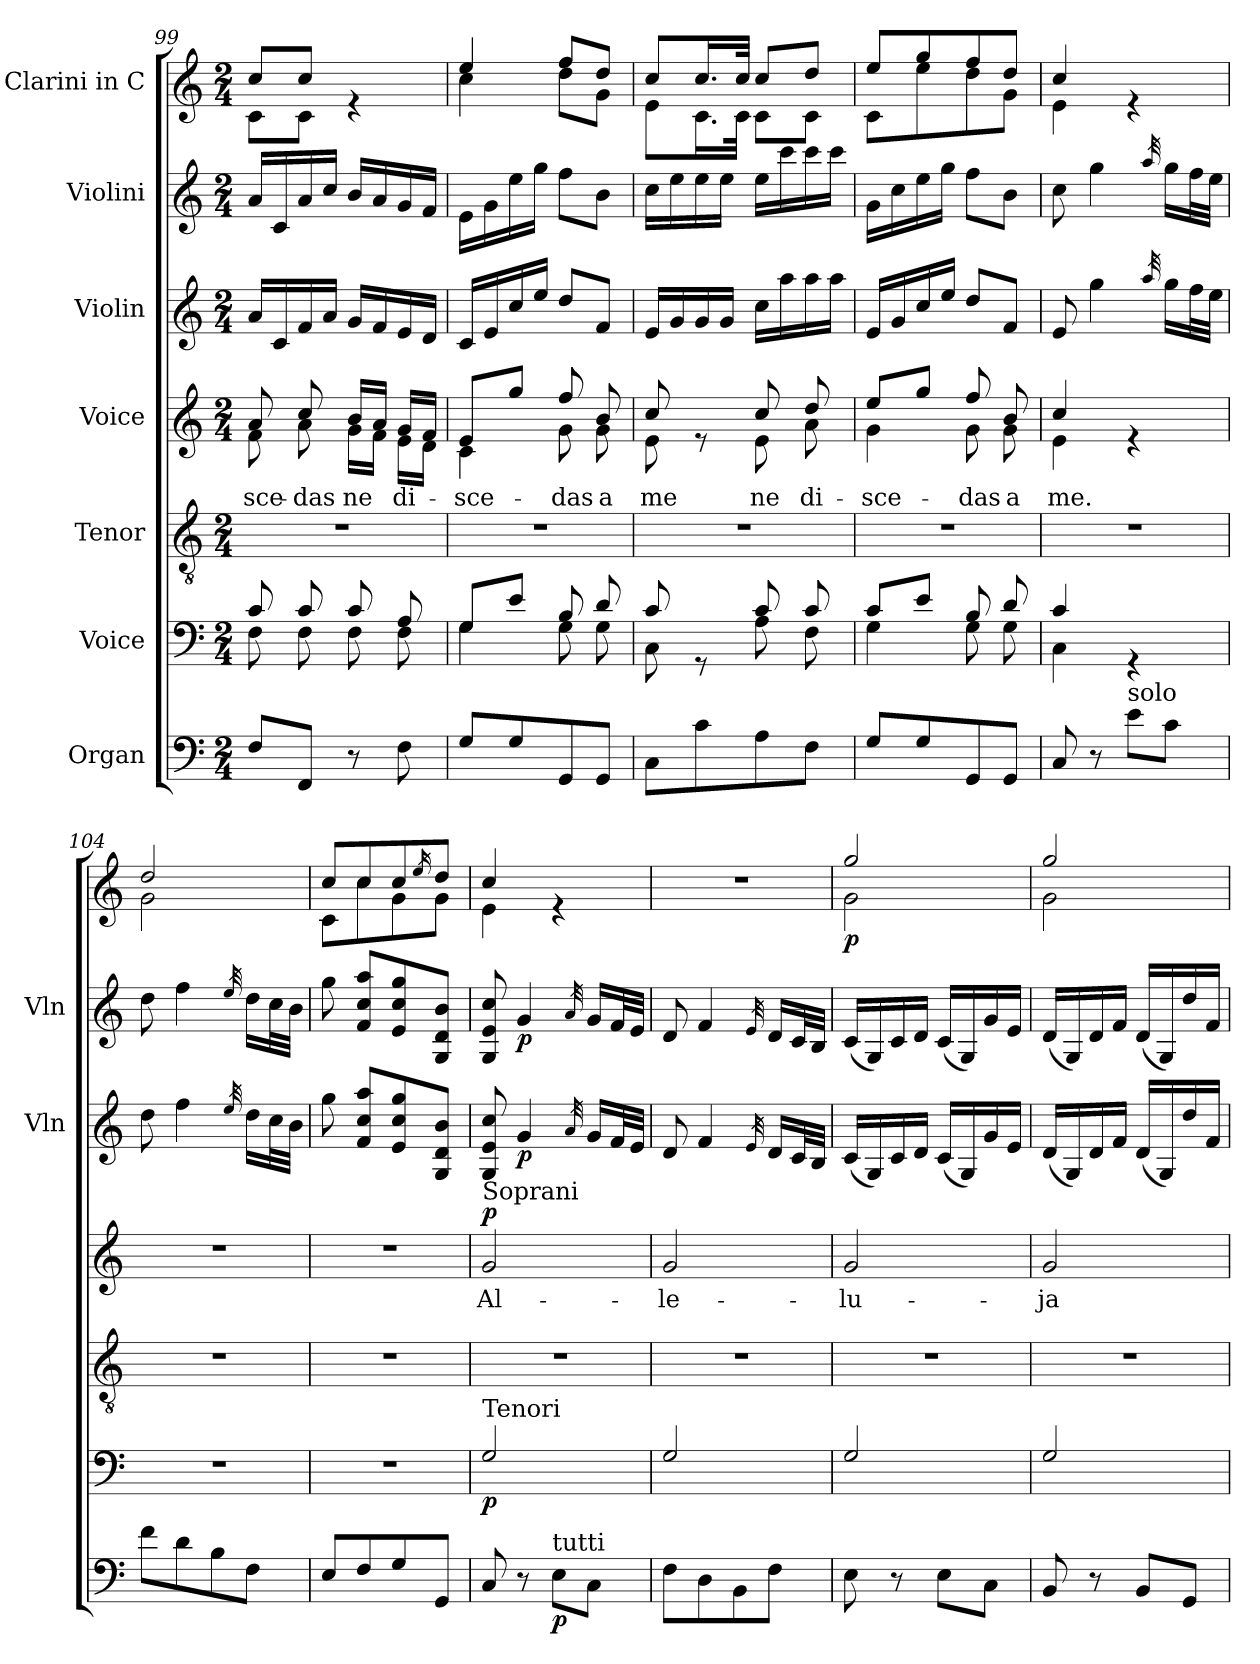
**kern	**dynam	**kern	**dynam	**kern	**kern	**text	**dynam	**kern	**dynam	**kern	**dynam	**kern	**dynam
*part7	*part7	*part6	*part6	*part5	*part4	*part4	*part4	*part3	*part3	*part2	*part2	*part1	*part1
*staff7	*staff7	*staff6	*staff6	*staff5	*staff4	*staff4	*staff4	*staff3	*staff3	*staff2	*staff2	*staff1	*staff1
*I"Organ	*	*I"Voice	*	*I"Tenor	*I"Voice	*	*	*I"Violin	*	*I"Violini	*	*I"Clarini in C	*
*	*	*	*	*	*	*	*	*I'Vln	*	*I'Vln	*	*	*
*clefF4	*	*clefF4	*	*clefGv2	*clefG2	*	*	*clefG2	*	*clefG2	*	*clefG2	*
*k[]	*	*k[]	*	*k[]	*k[]	*	*	*k[]	*	*k[]	*	*k[]	*
*M2/4	*	*M2/4	*	*M2/4	*M2/4	*	*	*M2/4	*	*M2/4	*	*M2/4	*
=99	=99	=99	=99	=99	=99	=99	=99	=99	=99	=99	=99	=99	=99
*	*	*^	*	*	*	*	*	*	*	*	*	*	*
!	!	!	!	!	!	!	!LO:LY:b	!	!	!	!	!	!	!
*	*	*	*	*	*	*^	*	*	*	*	*	*	*^	*
8F/L	.	8c/	8F\	.	2r	8a/	8f\	-sce-	.	16a/LL	.	16a/LL	.	8cc/L	8c\L	.
.	.	.	.	.	.	.	.	.	.	16c/	.	16c/	.	.	.	.
!	!	!	!	!	!	!	!	!LO:LY:b	!	!	!	!	!	!	!	!
8FF/J	.	8c/	8F\	.	.	8cc/	8a\	-das	.	16f/	.	16a/	.	8cc/J	8c\J	.
.	.	.	.	.	.	.	.	.	.	16a/JJ	.	16cc/JJ	.	.	.	.
!	!	!	!	!	!	!	!	!LO:LY:b	!	!	!	!	!	!	!	!
8r	.	8c/	8F\	.	.	16b/LL	16g\LL	ne	.	16g/LL	.	16b/LL	.	4re	4ryy	.
.	.	.	.	.	.	16a/JJ	16f\JJ	.	.	16f/	.	16a/	.	.	.	.
!	!	!	!	!	!	!	!	!LO:LY:b	!	!	!	!	!	!	!	!
8F\	.	8A/	8F\	.	.	16g/LL	16e\LL	di-	.	16e/	.	16g/	.	.	.	.
.	.	.	.	.	.	16f/JJ	16d\JJ	.	.	16d/JJ	.	16f/JJ	.	.	.	.
=100	=100	=100	=100	=100	=100	=100	=100	=100	=100	=100	=100	=100	=100	=100	=100	=100
!	!	!	!	!	!	!	!	!LO:LY:b	!	!	!	!	!	!	!	!
8G/L	.	8G/L	4G\	.	2r	8e/L	4c\	-sce-	.	16c/LL	.	16e\LL	.	4ee/	4cc\	.
.	.	.	.	.	.	.	.	.	.	16e/	.	16g\	.	.	.	.
8G/	.	8e/J	.	.	.	8gg/J	.	.	.	16cc/	.	16ee\	.	.	.	.
.	.	.	.	.	.	.	.	.	.	16ee/JJ	.	16gg\JJ	.	.	.	.
!	!	!	!	!	!	!	!	!LO:LY:b	!	!	!	!	!	!	!	!
8GG/	.	8B/	8G\	.	.	8ff/	8g\	-das	.	8dd/L	.	8ff\L	.	8ff/L	8dd\L	.
!	!	!	!	!	!	!	!	!LO:LY:b	!	!	!	!	!	!	!	!
8GG/J	.	8d/	8G\	.	.	8b/	8g\	a	.	8f/J	.	8b\J	.	8dd/J	8g\J	.
=101	=101	=101	=101	=101	=101	=101	=101	=101	=101	=101	=101	=101	=101	=101	=101	=101
!	!	!	!	!	!	!	!	!LO:LY:b	!	!	!	!	!	!	!	!
8C\L	.	8c/	8C\	.	2r	8cc/	8e\	me	.	16e/LL	.	16cc\LL	.	8cc/L	8e\L	.
.	.	.	.	.	.	.	.	.	.	16g/	.	16ee\	.	.	.	.
8c\	.	8rGG	8ryy	.	.	8re	8ryy	.	.	16g/	.	16ee\	.	16.cc/L	16.c\L	.
.	.	.	.	.	.	.	.	.	.	16g/JJ	.	16ee\JJ	.	.	.	.
.	.	.	.	.	.	.	.	.	.	.	.	.	.	32cc/JJk	32c\JJk	.
!	!	!	!	!	!	!	!	!LO:LY:b	!	!	!	!	!	!	!	!
8A\	.	8c/	8A\	.	.	8cc/	8e\	ne	.	16cc\LL	.	16ee\LL	.	8cc/L	8c\L	.
.	.	.	.	.	.	.	.	.	.	16aa\	.	16ccc\	.	.	.	.
!	!	!	!	!	!	!	!	!LO:LY:b	!	!	!	!	!	!	!	!
8F\J	.	8c/	8F\	.	.	8dd/	8a\	di-	.	16aa\	.	16ccc\	.	8dd/J	8c\J	.
.	.	.	.	.	.	.	.	.	.	16aa\JJ	.	16ccc\JJ	.	.	.	.
=102	=102	=102	=102	=102	=102	=102	=102	=102	=102	=102	=102	=102	=102	=102	=102	=102
!	!	!	!	!	!	!	!	!LO:LY:b	!	!	!	!	!	!	!	!
8G/L	.	8c/L	4G\	.	2r	8ee/L	4g\	-sce-	.	16e/LL	.	16g\LL	.	8ee/L	8c\L	.
.	.	.	.	.	.	.	.	.	.	16g/	.	16cc\	.	.	.	.
8G/	.	8e/J	.	.	.	8gg/J	.	.	.	16cc/	.	16ee\	.	8gg/	8ee\	.
.	.	.	.	.	.	.	.	.	.	16ee/JJ	.	16gg\JJ	.	.	.	.
!	!	!	!	!	!	!	!	!LO:LY:b	!	!	!	!	!	!	!	!
8GG/	.	8B/	8G\	.	.	8ff/	8g\	-das	.	8dd/L	.	8ff\L	.	8ff/	8dd\	.
!	!	!	!	!	!	!	!	!LO:LY:b	!	!	!	!	!	!	!	!
8GG/J	.	8d/	8G\	.	.	8b/	8g\	a	.	8f/J	.	8b\J	.	8dd/J	8g\J	.
!!LO:LB:g=z	!!
=103	=103	=103	=103	=103	=103	=103	=103	=103	=103	=103	=103	=103	=103	=103	=103	=103
!	!	!	!	!	!	!	!	!LO:LY:b	!	!	!	!	!	!	!	!
8C/	.	4c/	4C\	.	2r	4cc/	4e\	me.	.	8e/	.	8cc\	.	4cc/	4e\	.
8r	.	.	.	.	.	.	.	.	.	4gg\	.	4gg\	.	.	.	.
!LO:TX:a:t=solo	!	!	!	!	!	!	!	!	!	!	!	!	!	!	!	!
8e\L	.	4rGG	4ryy	.	.	4re	4ryy	.	.	.	.	.	.	4re	4ryy	.
.	.	.	.	.	.	.	.	.	.	32qaa/	.	32qaa/	.	.	.	.
8c\J	.	.	.	.	.	.	.	.	.	16gg\LL	.	16gg\LL	.	.	.	.
.	.	.	.	.	.	.	.	.	.	32ff\L	.	32ff\L	.	.	.	.
.	.	.	.	.	.	.	.	.	.	32ee\JJJ	.	32ee\JJJ	.	.	.	.
*	*	*v	*v	*	*	*v	*v	*	*	*	*	*	*	*	*	*
=104	=104	=104	=104	=104	=104	=104	=104	=104	=104	=104	=104	=104	=104	=104
8f\L	.	2r	.	2r	2r	.	.	8dd\	.	8dd\	.	2dd/	2g\	.
8d\	.	.	.	.	.	.	.	4ff\	.	4ff\	.	.	.	.
8B\	.	.	.	.	.	.	.	.	.	.	.	.	.	.
.	.	.	.	.	.	.	.	32qee/	.	32qee/	.	.	.	.
8F\J	.	.	.	.	.	.	.	16dd\LL	.	16dd\LL	.	.	.	.
.	.	.	.	.	.	.	.	32cc\L	.	32cc\L	.	.	.	.
.	.	.	.	.	.	.	.	32b\JJJ	.	32b\JJJ	.	.	.	.
=105	=105	=105	=105	=105	=105	=105	=105	=105	=105	=105	=105	=105	=105	=105
8E/L	.	2r	.	2r	2r	.	.	8gg\	.	8gg\	.	8cc/L	8c\L	.
8F/	.	.	.	.	.	.	.	8f/ 8cc/ 8aa/L	.	8f/ 8cc/ 8aa/L	.	8cc/	8cc\	.
8G/	.	.	.	.	.	.	.	8e/ 8cc/ 8gg/	.	8e/ 8cc/ 8gg/	.	8cc/	8g\	.
.	.	.	.	.	.	.	.	.	.	.	.	16qee/	.	.
8GG/J	.	.	.	.	.	.	.	8G/ 8d/ 8b/J	.	8G/ 8d/ 8b/J	.	8dd/J	8g\J	.
=106	=106	=106	=106	=106	=106	=106	=106	=106	=106	=106	=106	=106	=106	=106
!	!	!	!	!	!LO:TX:a:t=Soprani	!	!	!	!	!	!	!	!	!
!	!	!LO:TX:a:t=Tenori	!	!	!	!	!	!	!	!	!	!	!	!
!	!	!	!LO:DY:b	!	!	!LO:LY:b	!LO:DY:b	!	!	!	!	!	!	!
8C/	.	2G/	p	2r	2g/	Al-	p	8G/ 8e/ 8cc/	.	8G/ 8e/ 8cc/	.	4cc/	4e\	.
!	!	!	!	!	!	!	!	!	!LO:DY:b	!	!LO:DY:b	!	!	!
8r	.	.	.	.	.	.	.	4g/	p	4g/	p	.	.	.
!LO:TX:a:t=tutti	!	!	!	!	!	!	!	!	!	!	!	!	!	!
!	!LO:DY:b	!	!	!	!	!	!	!	!	!	!	!	!	!
8E\L	p	.	.	.	.	.	.	.	.	.	.	4re	4ryy	.
.	.	.	.	.	.	.	.	32qa/	.	32qa/	.	.	.	.
8C\J	.	.	.	.	.	.	.	16g/LL	.	16g/LL	.	.	.	.
.	.	.	.	.	.	.	.	32f/L	.	32f/L	.	.	.	.
.	.	.	.	.	.	.	.	32e/JJJ	.	32e/JJJ	.	.	.	.
*	*	*	*	*	*	*	*	*	*	*	*	*v	*v	*
=107	=107	=107	=107	=107	=107	=107	=107	=107	=107	=107	=107	=107	=107
!	!	!	!	!	!	!LO:LY:b	!	!	!	!	!	!	!
8F\L	.	2G/	.	2r	2g/	-le-	.	8d/	.	8d/	.	2r	.
8D\	.	.	.	.	.	.	.	4f/	.	4f/	.	.	.
8BB\	.	.	.	.	.	.	.	.	.	.	.	.	.
.	.	.	.	.	.	.	.	32qe/	.	32qe/	.	.	.
8F\J	.	.	.	.	.	.	.	16d/LL	.	16d/LL	.	.	.
.	.	.	.	.	.	.	.	32c/L	.	32c/L	.	.	.
.	.	.	.	.	.	.	.	32B/JJJ	.	32B/JJJ	.	.	.
=108	=108	=108	=108	=108	=108	=108	=108	=108	=108	=108	=108	=108	=108
!	!	!	!	!	!	!LO:LY:b	!	!	!	!	!	!	!LO:DY:b
*	*	*	*	*	*	*	*	*	*	*	*	*^	*
8E\	.	2G/	.	2r	2g/	-lu-	.	(16c/LL	.	(16c/LL	.	2gg/	2g\	p
.	.	.	.	.	.	.	.	16G/)	.	16G/)	.	.	.	.
8r	.	.	.	.	.	.	.	16c/	.	16c/	.	.	.	.
.	.	.	.	.	.	.	.	16d/JJ	.	16d/JJ	.	.	.	.
8E\L	.	.	.	.	.	.	.	(16c/LL	.	(16c/LL	.	.	.	.
.	.	.	.	.	.	.	.	16G/)	.	16G/)	.	.	.	.
8C\J	.	.	.	.	.	.	.	16g/	.	16g/	.	.	.	.
.	.	.	.	.	.	.	.	16e/JJ	.	16e/JJ	.	.	.	.
=109	=109	=109	=109	=109	=109	=109	=109	=109	=109	=109	=109	=109	=109	=109
!	!	!	!	!	!	!LO:LY:b	!	!	!	!	!	!	!	!
8BB/	.	2G/	.	2r	2g/	-ja	.	(16d/LL	.	(16d/LL	.	2gg/	2g\	.
.	.	.	.	.	.	.	.	16G/)	.	16G/)	.	.	.	.
8r	.	.	.	.	.	.	.	16d/	.	16d/	.	.	.	.
.	.	.	.	.	.	.	.	16f/JJ	.	16f/JJ	.	.	.	.
8BB/L	.	.	.	.	.	.	.	(16d/LL	.	(16d/LL	.	.	.	.
.	.	.	.	.	.	.	.	16G/)	.	16G/)	.	.	.	.
8GG/J	.	.	.	.	.	.	.	16dd/	.	16dd/	.	.	.	.
.	.	.	.	.	.	.	.	16f/JJ	.	16f/JJ	.	.	.	.
*	*	*	*	*	*	*	*	*	*	*	*	*v	*v	*
=	=	=	=	=	=	=	=	=	=	=	=	=	=
*-	*-	*-	*-	*-	*-	*-	*-	*-	*-	*-	*-	*-	*-
